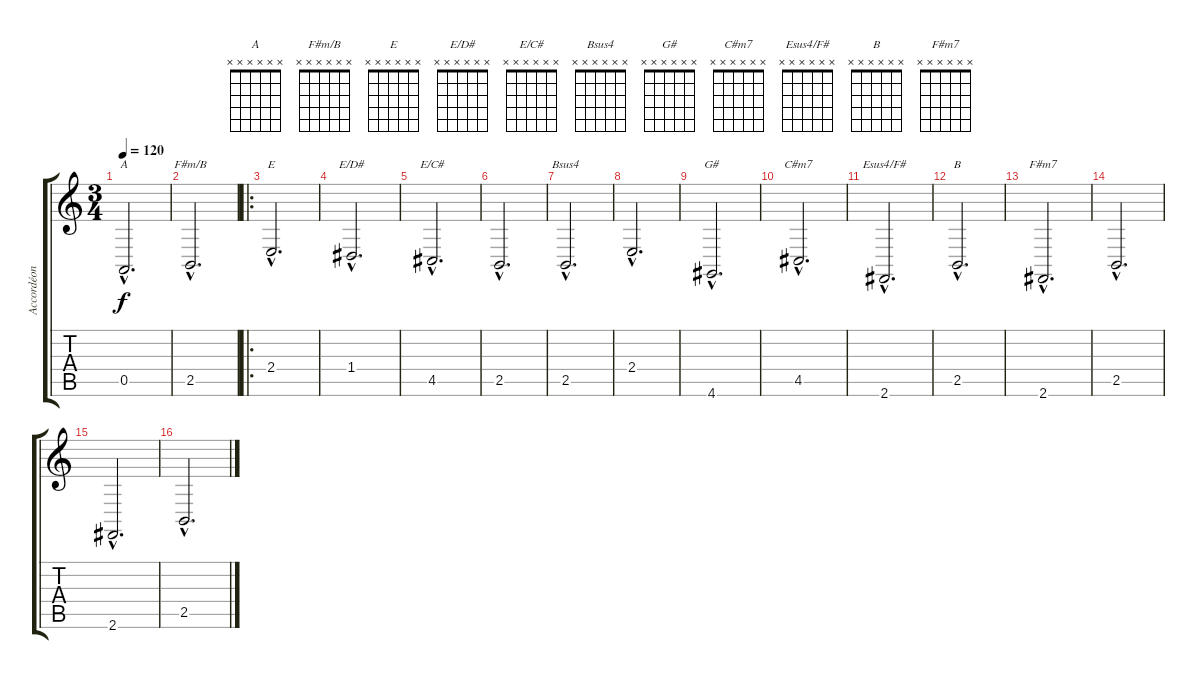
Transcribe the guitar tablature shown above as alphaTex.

\track ("Accordéon b" "Accordéon ") {instrument accordion}
\staff {score tabs}
\tuning (E4 B3 G3 D3 A2 E2) {hide}
\chord ("A" x x x x x x) {firstfret 0}
\chord ("F#m/B" x x x x x x) {firstfret 0}
\chord ("E" x x x x x x) {firstfret 0}
\chord ("E/D#" x x x x x x) {firstfret 0}
\chord ("E/C#" x x x x x x) {firstfret 0}
\chord ("Bsus4" x x x x x x) {firstfret 0}
\chord ("G#" x x x x x x) {firstfret 0}
\chord ("C#m7" x x x x x x) {firstfret 0}
\chord ("Esus4/F#" x x x x x x) {firstfret 0}
\chord ("B" x x x x x x) {firstfret 0}
\chord ("F#m7" x x x x x x) {firstfret 0}
\ts (3 4)
\tempo 120
\clef g2
\ks c
0.5{hac}.2{d ch "A" dy f} |
2.5{hac}.2{d ch "F#m/B"} |
\ro
2.4{hac}.2{d ch "E"} |
1.4{hac}.2{d ch "E/D#"} |
4.5{hac}.2{d ch "E/C#"} |
2.5{hac}.2{d} |
2.5{hac}.2{d ch "Bsus4"} |
2.4{hac}.2{d} |
4.6{hac}.2{d ch "G#"} |
4.5{hac}.2{d ch "C#m7"} |
2.6{hac}.2{d ch "Esus4/F#"} |
2.5{hac}.2{d ch "B"} |
2.6{hac}.2{d ch "F#m7"} |
2.5{hac}.2{d} |
2.6{hac}.2{d} |
2.5{hac}.2{d}
